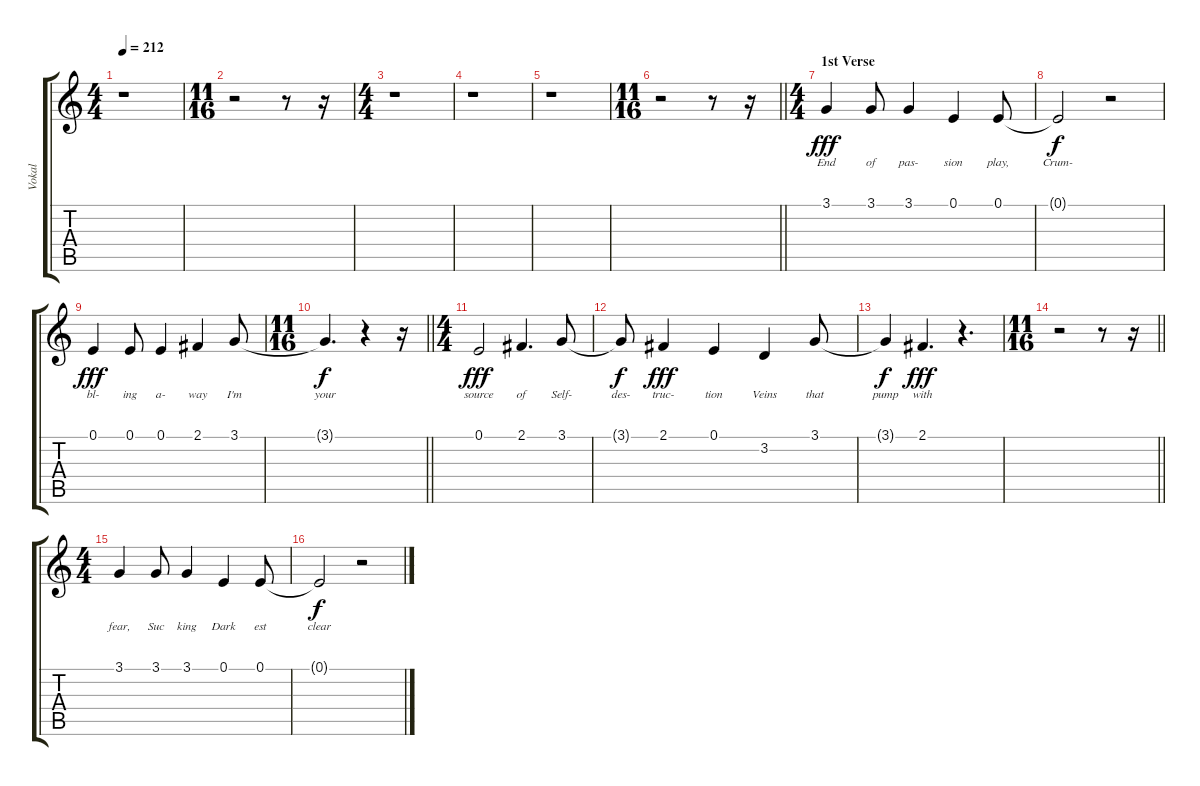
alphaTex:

\track ("Vokal" "Vokal") {mute instrument lead6voice}
\staff {score tabs}
\tuning (E4 B3 G3 D3 A2 E2) {hide}
\ts (4 4)
\tempo 212
\clef g2
\ks c
r.1{dy fff} |
\ts (11 16)
r.2 r.8 r.16 |
\ts (4 4)
r.1 |
r.1 |
r.1 |
\ts (11 16)
\barLineRight lightlight
r.2 r.8 r.16 |
\ts (4 4)
\section ("" "1st Verse")
3.1.4{lyrics (0 "End") lyrics (1 "") lyrics (2 "") lyrics (3 "") lyrics (4 "")} 3.1.8{lyrics (0 "of") lyrics (1 "") lyrics (2 "") lyrics (3 "") lyrics (4 "")} 3.1.4{lyrics (0 "pas-") lyrics (1 "") lyrics (2 "") lyrics (3 "") lyrics (4 "")} 0.1.4{lyrics (0 "sion") lyrics (1 "") lyrics (2 "") lyrics (3 "") lyrics (4 "")} 0.1.8{lyrics (0 "play,") lyrics (1 "") lyrics (2 "") lyrics (3 "") lyrics (4 "")} |
0.1{t}.2{lyrics (0 "Crum-") lyrics (1 "") lyrics (2 "") lyrics (3 "") lyrics (4 "") dy f} r.2 |
0.1.4{lyrics (0 "bl-") lyrics (1 "") lyrics (2 "") lyrics (3 "") lyrics (4 "") dy fff} 0.1.8{lyrics (0 "ing") lyrics (1 "") lyrics (2 "") lyrics (3 "") lyrics (4 "")} 0.1.4{lyrics (0 "a-") lyrics (1 "") lyrics (2 "") lyrics (3 "") lyrics (4 "")} 2.1.4{lyrics (0 "way") lyrics (1 "") lyrics (2 "") lyrics (3 "") lyrics (4 "")} 3.1.8{lyrics (0 "I'm") lyrics (1 "") lyrics (2 "") lyrics (3 "") lyrics (4 "")} |
\ts (11 16)
\barLineRight lightlight
3.1{t}.4{d lyrics (0 "your") lyrics (1 "") lyrics (2 "") lyrics (3 "") lyrics (4 "") dy f} r.4 r.16 |
\ts (4 4)
0.1.2{lyrics (0 "source") lyrics (1 "") lyrics (2 "") lyrics (3 "") lyrics (4 "") dy fff} 2.1.4{d lyrics (0 "of") lyrics (1 "") lyrics (2 "") lyrics (3 "") lyrics (4 "")} 3.1.8{lyrics (0 "Self-") lyrics (1 "") lyrics (2 "") lyrics (3 "") lyrics (4 "")} |
3.1{t}.8{lyrics (0 "des-") lyrics (1 "") lyrics (2 "") lyrics (3 "") lyrics (4 "") dy f} 2.1.4{lyrics (0 "truc-") lyrics (1 "") lyrics (2 "") lyrics (3 "") lyrics (4 "") dy fff} 0.1.4{lyrics (0 "tion") lyrics (1 "") lyrics (2 "") lyrics (3 "") lyrics (4 "")} 3.2.4{lyrics (0 "Veins") lyrics (1 "") lyrics (2 "") lyrics (3 "") lyrics (4 "")} 3.1.8{lyrics (0 "that") lyrics (1 "") lyrics (2 "") lyrics (3 "") lyrics (4 "")} |
3.1{t}.4{lyrics (0 "pump") lyrics (1 "") lyrics (2 "") lyrics (3 "") lyrics (4 "") dy f} 2.1.4{d lyrics (0 "with") lyrics (1 "") lyrics (2 "") lyrics (3 "") lyrics (4 "") dy fff} r.4{d} |
\ts (11 16)
\barLineRight lightlight
r.2 r.8 r.16 |
\ts (4 4)
3.1.4{lyrics (0 "fear,") lyrics (1 "") lyrics (2 "") lyrics (3 "") lyrics (4 "")} 3.1.8{lyrics (0 "Suc") lyrics (1 "") lyrics (2 "") lyrics (3 "") lyrics (4 "")} 3.1.4{lyrics (0 "king") lyrics (1 "") lyrics (2 "") lyrics (3 "") lyrics (4 "")} 0.1.4{lyrics (0 "Dark") lyrics (1 "") lyrics (2 "") lyrics (3 "") lyrics (4 "")} 0.1.8{lyrics (0 "est") lyrics (1 "") lyrics (2 "") lyrics (3 "") lyrics (4 "")} |
0.1{t}.2{lyrics (0 "clear") lyrics (1 "") lyrics (2 "") lyrics (3 "") lyrics (4 "") dy f} r.2
